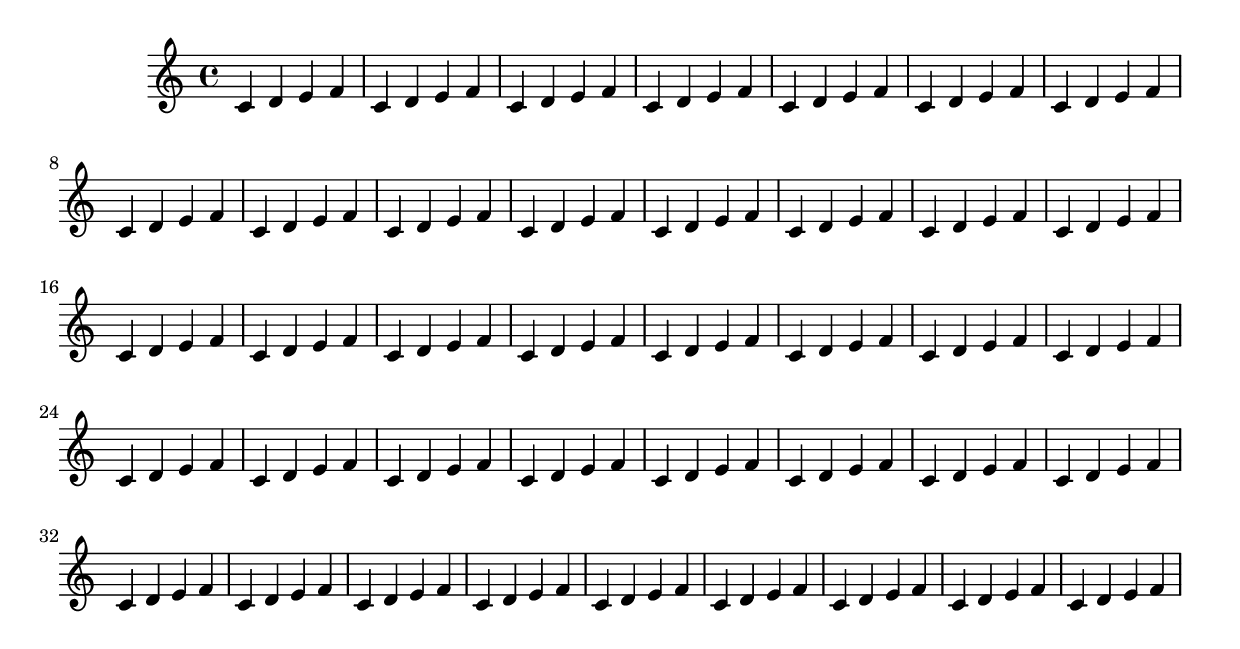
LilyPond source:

\version "2.13.5"

#(ly:set-option 'warning-as-error #f)

\header {
  texidoc = "Margin values must fit the line-width, that means: paper-width =
line-width + left-margin + right-margin.  In case they do not, default margins
are set and a warning is printed."
}

someNotes = \relative c' { \repeat unfold 40 { c4 d e f } }

\paper {
  left-margin = 20 \mm
  right-margin = 40 \mm
  line-width = 100 \mm
}

\score { \someNotes }
